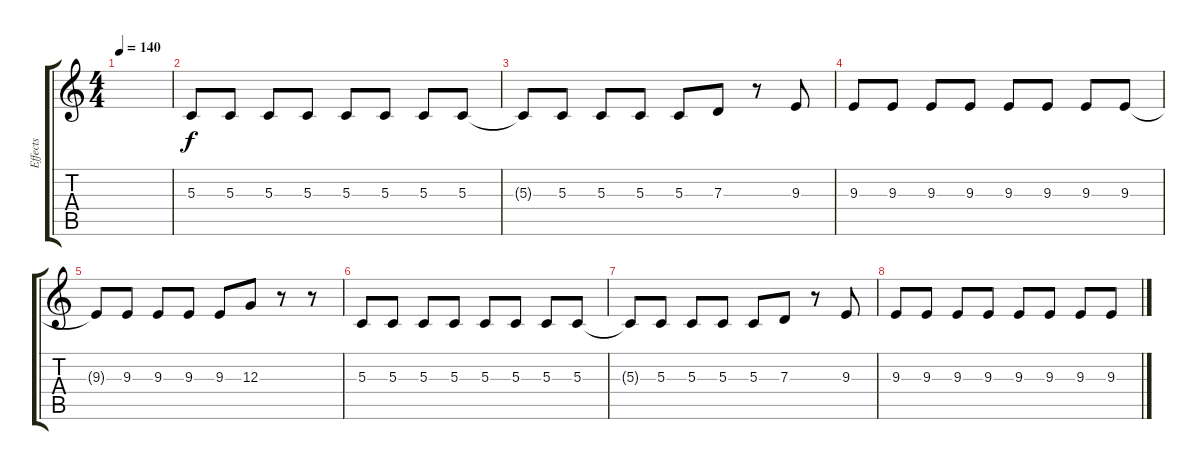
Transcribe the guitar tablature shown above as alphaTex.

\track ("Effects" "Effects") {instrument lead3calliope}
\staff {score tabs}
\tuning (E4 B3 G3 D3 A2 E2) {hide}
\ts (4 4)
\tempo 140
\clef g2
\ks c
|
5.3.8{dy f} 5.3.8 5.3.8 5.3.8 5.3.8 5.3.8 5.3.8 5.3.8 |
5.3{t}.8 5.3.8 5.3.8 5.3.8 5.3.8 7.3.8 r.8 9.3.8 |
9.3.8 9.3.8 9.3.8 9.3.8 9.3.8 9.3.8 9.3.8 9.3.8 |
9.3{t}.8 9.3.8 9.3.8 9.3.8 9.3.8 12.3.8 r.8 r.8 |
5.3.8 5.3.8 5.3.8 5.3.8 5.3.8 5.3.8 5.3.8 5.3.8 |
5.3{t}.8 5.3.8 5.3.8 5.3.8 5.3.8 7.3.8 r.8 9.3.8 |
9.3.8 9.3.8 9.3.8 9.3.8 9.3.8 9.3.8 9.3.8 9.3.8
